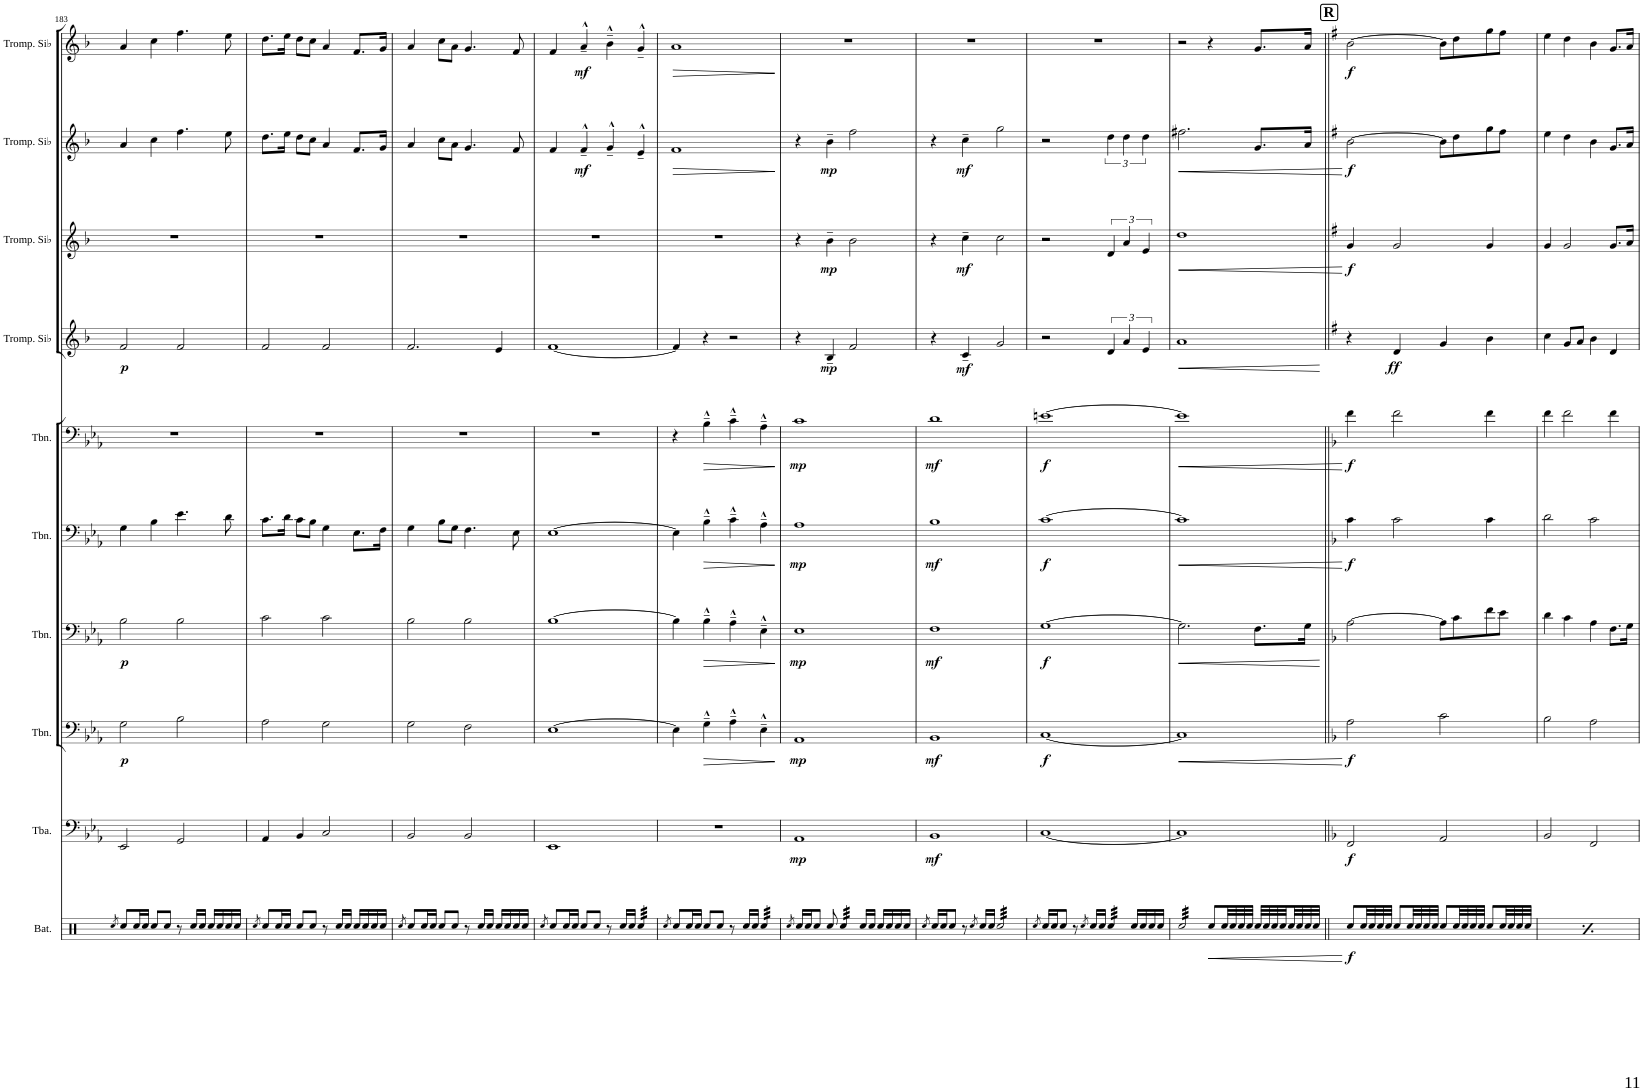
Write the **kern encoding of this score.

**kern	**dynam	**kern	**dynam	**kern	**dynam	**kern	**dynam	**kern	**dynam	**kern	**dynam	**kern	**dynam	**kern	**dynam	**kern	**dynam	**kern	**dynam
*part10	*part10	*part9	*part9	*part8	*part8	*part7	*part7	*part6	*part6	*part5	*part5	*part4	*part4	*part3	*part3	*part2	*part2	*part1	*part1
*staff10	*staff10	*staff9	*staff9	*staff8	*staff8	*staff7	*staff7	*staff6	*staff6	*staff5	*staff5	*staff4	*staff4	*staff3	*staff3	*staff2	*staff2	*staff1	*staff1
*I"Batterie	*	*I"Tuba	*	*I"Trombone	*	*I"Trombone	*	*I"Trombone	*	*I"Trombone	*	*I"Trompette en Sib	*	*I"Trompette en Sib	*	*I"Trompette en Sib	*	*I"Trompette en Sib	*
*I'Bat.	*	*I'Tba.	*	*I'Tbn.	*	*I'Tbn.	*	*I'Tbn.	*	*I'Tbn.	*	*I'Tromp. Sib	*	*I'Tromp. Sib	*	*I'Tromp. Sib	*	*I'Tromp. Sib	*
!!LO:PB:g=z
*clefX	*	*clefF4	*	*clefF4	*	*clefF4	*	*clefF4	*	*clefF4	*	*clefG2	*	*clefG2	*	*clefG2	*	*clefG2	*
*	*	*	*	*	*	*	*	*	*	*	*	*Trd1c2	*	*Trd1c2	*	*Trd1c2	*	*Trd1c2	*
*k[]	*	*k[b-e-a-]	*	*k[b-e-a-]	*	*k[b-e-a-]	*	*k[b-e-a-]	*	*k[b-e-a-]	*	*k[b-]	*	*k[b-]	*	*k[b-]	*	*k[b-]	*
*M4/4	*	*M4/4	*	*M4/4	*	*M4/4	*	*M4/4	*	*M4/4	*	*M4/4	*	*M4/4	*	*M4/4	*	*M4/4	*
=183	=183	=183	=183	=183	=183	=183	=183	=183	=183	=183	=183	=183	=183	=183	=183	=183	=183	=183	=183
8qRcc/	.	.	.	.	.	.	.	.	.	.	.	.	.	.	.	.	.	.	.
!	!	!	!	!	!LO:DY:b	!	!LO:DY:b	!	!	!	!	!	!LO:DY:b	!	!	!	!	!	!
8Rcc/L	.	2EE-/	.	2G\	p	2B-\	p	4G\	.	1r	.	2f/	p	1r	.	4a/	.	4a/	.
16Rcc/L	.	.	.	.	.	.	.	.	.	.	.	.	.	.	.	.	.	.	.
16Rcc/JJ	.	.	.	.	.	.	.	.	.	.	.	.	.	.	.	.	.	.	.
8Rcc/L	.	.	.	.	.	.	.	4B-\	.	.	.	.	.	.	.	4cc\	.	4cc\	.
8Rcc/J	.	.	.	.	.	.	.	.	.	.	.	.	.	.	.	.	.	.	.
8r	.	2GG/	.	2B-\	.	2B-\	.	4.e-\	.	.	.	2f/	.	.	.	4.ff\	.	4.ff\	.
16Rcc/LL	.	.	.	.	.	.	.	.	.	.	.	.	.	.	.	.	.	.	.
16Rcc/JJ	.	.	.	.	.	.	.	.	.	.	.	.	.	.	.	.	.	.	.
16Rcc/LL	.	.	.	.	.	.	.	.	.	.	.	.	.	.	.	.	.	.	.
16Rcc/	.	.	.	.	.	.	.	.	.	.	.	.	.	.	.	.	.	.	.
16Rcc/	.	.	.	.	.	.	.	8d\	.	.	.	.	.	.	.	8ee\	.	8ee\	.
16Rcc/JJ	.	.	.	.	.	.	.	.	.	.	.	.	.	.	.	.	.	.	.
=184	=184	=184	=184	=184	=184	=184	=184	=184	=184	=184	=184	=184	=184	=184	=184	=184	=184	=184	=184
8qRcc/	.	.	.	.	.	.	.	.	.	.	.	.	.	.	.	.	.	.	.
8Rcc/L	.	4AA-/	.	2A-\	.	2c\	.	8.c\L	.	1r	.	2f/	.	1r	.	8.dd\L	.	8.dd\L	.
16Rcc/L	.	.	.	.	.	.	.	.	.	.	.	.	.	.	.	.	.	.	.
16Rcc/JJ	.	.	.	.	.	.	.	16d\Jk	.	.	.	.	.	.	.	16ee\Jk	.	16ee\Jk	.
8Rcc/L	.	4BB-/	.	.	.	.	.	8c\L	.	.	.	.	.	.	.	8dd\L	.	8dd\L	.
8Rcc/J	.	.	.	.	.	.	.	8B-\J	.	.	.	.	.	.	.	8cc\J	.	8cc\J	.
8r	.	2C/	.	2G\	.	2c\	.	4G\	.	.	.	2f/	.	.	.	4a/	.	4a/	.
16Rcc/LL	.	.	.	.	.	.	.	.	.	.	.	.	.	.	.	.	.	.	.
16Rcc/JJ	.	.	.	.	.	.	.	.	.	.	.	.	.	.	.	.	.	.	.
16Rcc/LL	.	.	.	.	.	.	.	8.E-\L	.	.	.	.	.	.	.	8.f/L	.	8.f/L	.
16Rcc/	.	.	.	.	.	.	.	.	.	.	.	.	.	.	.	.	.	.	.
16Rcc/	.	.	.	.	.	.	.	.	.	.	.	.	.	.	.	.	.	.	.
16Rcc/JJ	.	.	.	.	.	.	.	16F\Jk	.	.	.	.	.	.	.	16g/Jk	.	16g/Jk	.
=185	=185	=185	=185	=185	=185	=185	=185	=185	=185	=185	=185	=185	=185	=185	=185	=185	=185	=185	=185
8qRcc/	.	.	.	.	.	.	.	.	.	.	.	.	.	.	.	.	.	.	.
8Rcc/L	.	2BB-/	.	2G\	.	2B-\	.	4G\	.	1r	.	2.f/	.	1r	.	4a/	.	4a/	.
16Rcc/L	.	.	.	.	.	.	.	.	.	.	.	.	.	.	.	.	.	.	.
16Rcc/JJ	.	.	.	.	.	.	.	.	.	.	.	.	.	.	.	.	.	.	.
8Rcc/L	.	.	.	.	.	.	.	8B-\L	.	.	.	.	.	.	.	8cc\L	.	8cc\L	.
8Rcc/J	.	.	.	.	.	.	.	8G\J	.	.	.	.	.	.	.	8a\J	.	8a\J	.
8r	.	2BB-/	.	2F\	.	2B-\	.	4.F\	.	.	.	.	.	.	.	4.g/	.	4.g/	.
16Rcc/LL	.	.	.	.	.	.	.	.	.	.	.	.	.	.	.	.	.	.	.
16Rcc/JJ	.	.	.	.	.	.	.	.	.	.	.	.	.	.	.	.	.	.	.
16Rcc/LL	.	.	.	.	.	.	.	.	.	.	.	4e/	.	.	.	.	.	.	.
16Rcc/	.	.	.	.	.	.	.	.	.	.	.	.	.	.	.	.	.	.	.
16Rcc/	.	.	.	.	.	.	.	8E-\	.	.	.	.	.	.	.	8f/	.	8f/	.
16Rcc/JJ	.	.	.	.	.	.	.	.	.	.	.	.	.	.	.	.	.	.	.
=186	=186	=186	=186	=186	=186	=186	=186	=186	=186	=186	=186	=186	=186	=186	=186	=186	=186	=186	=186
8qRcc/	.	.	.	.	.	.	.	.	.	.	.	.	.	.	.	.	.	.	.
8Rcc/L	.	1EE-	.	[1E-	.	[1B-	.	[1E-	.	1r	.	[1f	.	1r	.	4f/	.	4f/	.
16Rcc/L	.	.	.	.	.	.	.	.	.	.	.	.	.	.	.	.	.	.	.
16Rcc/JJ	.	.	.	.	.	.	.	.	.	.	.	.	.	.	.	.	.	.	.
!	!	!	!	!	!	!	!	!	!	!	!	!	!	!	!	!	!LO:DY:b	!	!LO:DY:b
8Rcc/L	.	.	.	.	.	.	.	.	.	.	.	.	.	.	.	4f~^^/	mf	4a~^^/	mf
8Rcc/J	.	.	.	.	.	.	.	.	.	.	.	.	.	.	.	.	.	.	.
8r	.	.	.	.	.	.	.	.	.	.	.	.	.	.	.	4g~^^/	.	4b-~^^\	.
16Rcc/LL	.	.	.	.	.	.	.	.	.	.	.	.	.	.	.	.	.	.	.
16Rcc/JJ	.	.	.	.	.	.	.	.	.	.	.	.	.	.	.	.	.	.	.
*tremolo	*	*	*	*	*	*	*	*	*	*	*	*	*	*	*	*	*	*	*
32Rcc/LLL	.	.	.	.	.	.	.	.	.	.	.	.	.	.	.	4e~^^/	.	4g~^^/	.
32Rcc/	.	.	.	.	.	.	.	.	.	.	.	.	.	.	.	.	.	.	.
32Rcc/	.	.	.	.	.	.	.	.	.	.	.	.	.	.	.	.	.	.	.
32Rcc/	.	.	.	.	.	.	.	.	.	.	.	.	.	.	.	.	.	.	.
32Rcc/	.	.	.	.	.	.	.	.	.	.	.	.	.	.	.	.	.	.	.
32Rcc/	.	.	.	.	.	.	.	.	.	.	.	.	.	.	.	.	.	.	.
32Rcc/	.	.	.	.	.	.	.	.	.	.	.	.	.	.	.	.	.	.	.
32Rcc/JJJ	.	.	.	.	.	.	.	.	.	.	.	.	.	.	.	.	.	.	.
*Xtremolo	*	*	*	*	*	*	*	*	*	*	*	*	*	*	*	*	*	*	*
=187	=187	=187	=187	=187	=187	=187	=187	=187	=187	=187	=187	=187	=187	=187	=187	=187	=187	=187	=187
8qRcc/	.	.	.	.	.	.	.	.	.	.	.	.	.	.	.	.	.	.	.
!	!	!	!	!	!	!	!	!	!	!	!	!	!	!	!	!	!LO:HP:b	!	!LO:HP:b
8Rcc/L	.	1r	.	4E-\]	.	4B-\]	.	4E-\]	.	4r	.	4f/]	.	1r	.	1f	>	1a	>
16Rcc/L	.	.	.	.	.	.	.	.	.	.	.	.	.	.	.	.	.	.	.
16Rcc/JJ	.	.	.	.	.	.	.	.	.	.	.	.	.	.	.	.	.	.	.
!	!	!	!	!	!LO:HP:b	!	!LO:HP:b	!	!LO:HP:b	!	!LO:HP:b	!	!	!	!	!	!	!	!
8Rcc/L	.	.	.	4G~^^\	>	4B-~^^\	>	4B-~^^\	>	4B-~^^\	>	4r	.	.	.	.	.	.	.
8Rcc/J	.	.	.	.	.	.	.	.	.	.	.	.	.	.	.	.	.	.	.
8r	.	.	.	4A-~^^\	.	4A-~^^\	.	4c~^^\	.	4c~^^\	.	2r	.	.	.	.	.	.	.
16Rcc/LL	.	.	.	.	.	.	.	.	.	.	.	.	.	.	.	.	.	.	.
16Rcc/JJ	.	.	.	.	.	.	.	.	.	.	.	.	.	.	.	.	.	.	.
*tremolo	*	*	*	*	*	*	*	*	*	*	*	*	*	*	*	*	*	*	*
32Rcc/LLL	.	.	.	4E-~^^\	.	4E-~^^\	.	4A-~^^\	.	4A-~^^\	.	.	.	.	.	.	.	.	.
32Rcc/	.	.	.	.	.	.	.	.	.	.	.	.	.	.	.	.	.	.	.
32Rcc/	.	.	.	.	.	.	.	.	.	.	.	.	.	.	.	.	.	.	.
32Rcc/	.	.	.	.	.	.	.	.	.	.	.	.	.	.	.	.	.	.	.
32Rcc/	.	.	.	.	.	.	.	.	.	.	.	.	.	.	.	.	.	.	.
32Rcc/	.	.	.	.	.	.	.	.	.	.	.	.	.	.	.	.	.	.	.
32Rcc/	.	.	.	.	.	.	.	.	.	.	.	.	.	.	.	.	.	.	.
32Rcc/JJJ	.	.	.	.	.	.	.	.	.	.	.	.	.	.	.	.	.	.	.
*Xtremolo	*	*	*	*	*	*	*	*	*	*	*	*	*	*	*	*	*	*	*
.	.	.	.	.	]	.	]	.	]	.	]	.	.	.	.	.	]	.	]
=188	=188	=188	=188	=188	=188	=188	=188	=188	=188	=188	=188	=188	=188	=188	=188	=188	=188	=188	=188
8qRcc/	.	.	.	.	.	.	.	.	.	.	.	.	.	.	.	.	.	.	.
!	!	!	!LO:DY:b	!	!LO:DY:b	!	!LO:DY:b	!	!LO:DY:b	!	!LO:DY:b	!	!	!	!	!	!	!	!
16Rcc/LL	.	1AA-	mp	1AA-	mp	1E-	mp	1A-	mp	1c	mp	4r	.	4r	.	4r	.	1r	.
16Rcc/J	.	.	.	.	.	.	.	.	.	.	.	.	.	.	.	.	.	.	.
8Rcc/J	.	.	.	.	.	.	.	.	.	.	.	.	.	.	.	.	.	.	.
!	!	!	!	!	!	!	!	!	!	!	!	!	!LO:DY:b	!	!LO:DY:b	!	!LO:DY:b	!	!
8Rcc/	.	.	.	.	.	.	.	.	.	.	.	4B-~/	mp	4b-~\	mp	4b-~\	mp	.	.
*tremolo	*	*	*	*	*	*	*	*	*	*	*	*	*	*	*	*	*	*	*
32Rcc/LLL	.	.	.	.	.	.	.	.	.	.	.	.	.	.	.	.	.	.	.
32Rcc/	.	.	.	.	.	.	.	.	.	.	.	.	.	.	.	.	.	.	.
32Rcc/	.	.	.	.	.	.	.	.	.	.	.	.	.	.	.	.	.	.	.
32Rcc/	.	.	.	.	.	.	.	.	.	.	.	.	.	.	.	.	.	.	.
32Rcc/	.	.	.	.	.	.	.	.	.	.	.	2f/	.	2b-\	.	2ff\	.	.	.
32Rcc/	.	.	.	.	.	.	.	.	.	.	.	.	.	.	.	.	.	.	.
32Rcc/	.	.	.	.	.	.	.	.	.	.	.	.	.	.	.	.	.	.	.
32Rcc/JJJ	.	.	.	.	.	.	.	.	.	.	.	.	.	.	.	.	.	.	.
*Xtremolo	*	*	*	*	*	*	*	*	*	*	*	*	*	*	*	*	*	*	*
16Rcc/LL	.	.	.	.	.	.	.	.	.	.	.	.	.	.	.	.	.	.	.
16Rcc/JJ	.	.	.	.	.	.	.	.	.	.	.	.	.	.	.	.	.	.	.
16Rcc/LL	.	.	.	.	.	.	.	.	.	.	.	.	.	.	.	.	.	.	.
16Rcc/	.	.	.	.	.	.	.	.	.	.	.	.	.	.	.	.	.	.	.
16Rcc/	.	.	.	.	.	.	.	.	.	.	.	.	.	.	.	.	.	.	.
16Rcc/JJ	.	.	.	.	.	.	.	.	.	.	.	.	.	.	.	.	.	.	.
=189	=189	=189	=189	=189	=189	=189	=189	=189	=189	=189	=189	=189	=189	=189	=189	=189	=189	=189	=189
8qRcc/	.	.	.	.	.	.	.	.	.	.	.	.	.	.	.	.	.	.	.
!	!	!	!LO:DY:b	!	!LO:DY:b	!	!LO:DY:b	!	!LO:DY:b	!	!LO:DY:b	!	!	!	!	!	!	!	!
16Rcc/LL	.	1BB-	mf	1BB-	mf	1F	mf	1B-	mf	1d	mf	4r	.	4r	.	4r	.	1r	.
16Rcc/J	.	.	.	.	.	.	.	.	.	.	.	.	.	.	.	.	.	.	.
8Rcc/J	.	.	.	.	.	.	.	.	.	.	.	.	.	.	.	.	.	.	.
!	!	!	!	!	!	!	!	!	!	!	!	!	!LO:DY:b	!	!LO:DY:b	!	!LO:DY:b	!	!
8r	.	.	.	.	.	.	.	.	.	.	.	4c~/	mf	4cc~\	mf	4cc~\	mf	.	.
8qRcc/	.	.	.	.	.	.	.	.	.	.	.	.	.	.	.	.	.	.	.
16Rcc/LL	.	.	.	.	.	.	.	.	.	.	.	.	.	.	.	.	.	.	.
16Rcc/JJ	.	.	.	.	.	.	.	.	.	.	.	.	.	.	.	.	.	.	.
*tremolo	*	*	*	*	*	*	*	*	*	*	*	*	*	*	*	*	*	*	*
32Rcc/LLL	.	.	.	.	.	.	.	.	.	.	.	2g/	.	2cc\	.	2gg\	.	.	.
32Rcc/	.	.	.	.	.	.	.	.	.	.	.	.	.	.	.	.	.	.	.
32Rcc/	.	.	.	.	.	.	.	.	.	.	.	.	.	.	.	.	.	.	.
32Rcc/	.	.	.	.	.	.	.	.	.	.	.	.	.	.	.	.	.	.	.
32Rcc/	.	.	.	.	.	.	.	.	.	.	.	.	.	.	.	.	.	.	.
32Rcc/	.	.	.	.	.	.	.	.	.	.	.	.	.	.	.	.	.	.	.
32Rcc/	.	.	.	.	.	.	.	.	.	.	.	.	.	.	.	.	.	.	.
32Rcc/	.	.	.	.	.	.	.	.	.	.	.	.	.	.	.	.	.	.	.
32Rcc/	.	.	.	.	.	.	.	.	.	.	.	.	.	.	.	.	.	.	.
32Rcc/	.	.	.	.	.	.	.	.	.	.	.	.	.	.	.	.	.	.	.
32Rcc/	.	.	.	.	.	.	.	.	.	.	.	.	.	.	.	.	.	.	.
32Rcc/	.	.	.	.	.	.	.	.	.	.	.	.	.	.	.	.	.	.	.
32Rcc/	.	.	.	.	.	.	.	.	.	.	.	.	.	.	.	.	.	.	.
32Rcc/	.	.	.	.	.	.	.	.	.	.	.	.	.	.	.	.	.	.	.
32Rcc/	.	.	.	.	.	.	.	.	.	.	.	.	.	.	.	.	.	.	.
32Rcc/JJJ	.	.	.	.	.	.	.	.	.	.	.	.	.	.	.	.	.	.	.
*Xtremolo	*	*	*	*	*	*	*	*	*	*	*	*	*	*	*	*	*	*	*
=190	=190	=190	=190	=190	=190	=190	=190	=190	=190	=190	=190	=190	=190	=190	=190	=190	=190	=190	=190
8qRcc/	.	.	.	.	.	.	.	.	.	.	.	.	.	.	.	.	.	.	.
!	!	!	!	!	!LO:DY:b	!	!LO:DY:b	!	!LO:DY:b	!	!LO:DY:b	!	!	!	!	!	!	!	!
16Rcc/LL	.	[1C	.	[1C	f	[1G	f	[1c	f	[1en	f	2r	.	2r	.	2r	.	1r	.
16Rcc/J	.	.	.	.	.	.	.	.	.	.	.	.	.	.	.	.	.	.	.
8Rcc/J	.	.	.	.	.	.	.	.	.	.	.	.	.	.	.	.	.	.	.
8r	.	.	.	.	.	.	.	.	.	.	.	.	.	.	.	.	.	.	.
8qRcc/	.	.	.	.	.	.	.	.	.	.	.	.	.	.	.	.	.	.	.
16Rcc/LL	.	.	.	.	.	.	.	.	.	.	.	.	.	.	.	.	.	.	.
16Rcc/JJ	.	.	.	.	.	.	.	.	.	.	.	.	.	.	.	.	.	.	.
*tremolo	*	*	*	*	*	*	*	*	*	*	*	*	*	*	*	*	*	*	*
32Rcc/LLL	.	.	.	.	.	.	.	.	.	.	.	6d/	.	6d/	.	6dd\	.	.	.
32Rcc/	.	.	.	.	.	.	.	.	.	.	.	.	.	.	.	.	.	.	.
32Rcc/	.	.	.	.	.	.	.	.	.	.	.	.	.	.	.	.	.	.	.
32Rcc/	.	.	.	.	.	.	.	.	.	.	.	.	.	.	.	.	.	.	.
32Rcc/	.	.	.	.	.	.	.	.	.	.	.	.	.	.	.	.	.	.	.
32Rcc/	.	.	.	.	.	.	.	.	.	.	.	.	.	.	.	.	.	.	.
.	.	.	.	.	.	.	.	.	.	.	.	6a/	.	6a/	.	6dd\	.	.	.
32Rcc/	.	.	.	.	.	.	.	.	.	.	.	.	.	.	.	.	.	.	.
32Rcc/JJJ	.	.	.	.	.	.	.	.	.	.	.	.	.	.	.	.	.	.	.
*Xtremolo	*	*	*	*	*	*	*	*	*	*	*	*	*	*	*	*	*	*	*
16Rcc/LL	.	.	.	.	.	.	.	.	.	.	.	.	.	.	.	.	.	.	.
16Rcc/	.	.	.	.	.	.	.	.	.	.	.	.	.	.	.	.	.	.	.
.	.	.	.	.	.	.	.	.	.	.	.	6e/	.	6e/	.	6dd\	.	.	.
16Rcc/	.	.	.	.	.	.	.	.	.	.	.	.	.	.	.	.	.	.	.
16Rcc/JJ	.	.	.	.	.	.	.	.	.	.	.	.	.	.	.	.	.	.	.
=191	=191	=191	=191	=191	=191	=191	=191	=191	=191	=191	=191	=191	=191	=191	=191	=191	=191	=191	=191
!	!	!	!	!	!LO:HP:b	!	!LO:HP:b	!	!LO:HP:b	!	!LO:HP:b	!	!LO:HP:b	!	!LO:HP:b	!	!LO:HP:b	!	!
*tremolo	*	*	*	*	*	*	*	*	*	*	*	*	*	*	*	*	*	*	*
32Rcc/LLL	.	1C]	.	1C]	<	2.G\]	<	1c]	<	1e]	<	1a	<	1dd	<	2.ff#X\	<	2r	.
32Rcc/	.	.	.	.	.	.	.	.	.	.	.	.	.	.	.	.	.	.	.
32Rcc/	.	.	.	.	.	.	.	.	.	.	.	.	.	.	.	.	.	.	.
32Rcc/	.	.	.	.	.	.	.	.	.	.	.	.	.	.	.	.	.	.	.
32Rcc/	.	.	.	.	.	.	.	.	.	.	.	.	.	.	.	.	.	.	.
32Rcc/	.	.	.	.	.	.	.	.	.	.	.	.	.	.	.	.	.	.	.
32Rcc/	.	.	.	.	.	.	.	.	.	.	.	.	.	.	.	.	.	.	.
32Rcc/	.	.	.	.	.	.	.	.	.	.	.	.	.	.	.	.	.	.	.
32Rcc/	.	.	.	.	.	.	.	.	.	.	.	.	.	.	.	.	.	.	.
32Rcc/	.	.	.	.	.	.	.	.	.	.	.	.	.	.	.	.	.	.	.
32Rcc/	.	.	.	.	.	.	.	.	.	.	.	.	.	.	.	.	.	.	.
32Rcc/	.	.	.	.	.	.	.	.	.	.	.	.	.	.	.	.	.	.	.
32Rcc/	.	.	.	.	.	.	.	.	.	.	.	.	.	.	.	.	.	.	.
32Rcc/	.	.	.	.	.	.	.	.	.	.	.	.	.	.	.	.	.	.	.
32Rcc/	.	.	.	.	.	.	.	.	.	.	.	.	.	.	.	.	.	.	.
32Rcc/JJJ	.	.	.	.	.	.	.	.	.	.	.	.	.	.	.	.	.	.	.
*Xtremolo	*	*	*	*	*	*	*	*	*	*	*	*	*	*	*	*	*	*	*
!	!LO:HP:b	!	!	!	!	!	!	!	!	!	!	!	!	!	!	!	!	!	!
8Rcc/L	<	.	.	.	.	.	.	.	.	.	.	.	.	.	.	.	.	4r	.
32Rcc/LL	.	.	.	.	.	.	.	.	.	.	.	.	.	.	.	.	.	.	.
32Rcc/	.	.	.	.	.	.	.	.	.	.	.	.	.	.	.	.	.	.	.
32Rcc/	.	.	.	.	.	.	.	.	.	.	.	.	.	.	.	.	.	.	.
32Rcc/JJJ	.	.	.	.	.	.	.	.	.	.	.	.	.	.	.	.	.	.	.
32Rcc/LLL	.	.	.	.	.	8.F\L	.	.	.	.	.	.	.	.	.	8.g/L	.	8.g/L	.
32Rcc/	.	.	.	.	.	.	.	.	.	.	.	.	.	.	.	.	.	.	.
32Rcc/	.	.	.	.	.	.	.	.	.	.	.	.	.	.	.	.	.	.	.
32Rcc/	.	.	.	.	.	.	.	.	.	.	.	.	.	.	.	.	.	.	.
32Rcc/	.	.	.	.	.	.	.	.	.	.	.	.	.	.	.	.	.	.	.
32Rcc/	.	.	.	.	.	.	.	.	.	.	.	.	.	.	.	.	.	.	.
32Rcc/	.	.	.	.	.	16G\Jk	.	.	.	.	.	.	.	.	.	16a/Jk	.	16a/Jk	.
32Rcc/JJJ	.	.	.	.	.	.	.	.	.	.	.	.	.	.	.	.	.	.	.
.	[	.	.	.	[	.	[	.	[	.	[	.	[	.	[	.	[	.	.
!!LO:REH:place=s1:a:B:cj:fs=14:t=R
=192||	=192||	=192||	=192||	=192||	=192||	=192||	=192||	=192||	=192||	=192||	=192||	=192||	=192||	=192||	=192||	=192||	=192||	=192||	=192||
*	*	*k[b-]	*	*k[b-]	*	*k[b-]	*	*k[b-]	*	*k[b-]	*	*k[f#]	*	*k[f#]	*	*k[f#]	*	*k[f#]	*
!	!LO:DY:b	!	!LO:DY:b	!	!LO:DY:b	!	!	!	!LO:DY:b	!	!LO:DY:b	!	!	!	!LO:DY:b	!	!LO:DY:b	!	!LO:DY:b
8Rcc/L	f	2FF/	f	2A\	f	[2A\	.	4c\	f	4f\	f	4r	.	4g/	f	[2b\	f	[2b\	f
32Rcc/LL	.	.	.	.	.	.	.	.	.	.	.	.	.	.	.	.	.	.	.
32Rcc/	.	.	.	.	.	.	.	.	.	.	.	.	.	.	.	.	.	.	.
32Rcc/	.	.	.	.	.	.	.	.	.	.	.	.	.	.	.	.	.	.	.
32Rcc/JJJ	.	.	.	.	.	.	.	.	.	.	.	.	.	.	.	.	.	.	.
!	!	!	!	!	!	!	!	!	!	!	!	!	!LO:DY:b	!	!	!	!	!	!
8Rcc/L	.	.	.	.	.	.	.	2c\	.	2f\	.	4d/	ff	2g/	.	.	.	.	.
32Rcc/LL	.	.	.	.	.	.	.	.	.	.	.	.	.	.	.	.	.	.	.
32Rcc/	.	.	.	.	.	.	.	.	.	.	.	.	.	.	.	.	.	.	.
32Rcc/	.	.	.	.	.	.	.	.	.	.	.	.	.	.	.	.	.	.	.
32Rcc/JJJ	.	.	.	.	.	.	.	.	.	.	.	.	.	.	.	.	.	.	.
8Rcc/L	.	2AA/	.	2c\	.	8A\L]	.	.	.	.	.	4g/	.	.	.	8b\L]	.	8b\L]	.
32Rcc/LL	.	.	.	.	.	8c\	.	.	.	.	.	.	.	.	.	8dd\	.	8dd\	.
32Rcc/	.	.	.	.	.	.	.	.	.	.	.	.	.	.	.	.	.	.	.
32Rcc/	.	.	.	.	.	.	.	.	.	.	.	.	.	.	.	.	.	.	.
32Rcc/JJJ	.	.	.	.	.	.	.	.	.	.	.	.	.	.	.	.	.	.	.
8Rcc/L	.	.	.	.	.	8f\	.	4c\	.	4f\	.	4b\	.	4g/	.	8gg\	.	8gg\	.
32Rcc/LL	.	.	.	.	.	8e\J	.	.	.	.	.	.	.	.	.	8ff#\J	.	8ff#\J	.
32Rcc/	.	.	.	.	.	.	.	.	.	.	.	.	.	.	.	.	.	.	.
32Rcc/	.	.	.	.	.	.	.	.	.	.	.	.	.	.	.	.	.	.	.
32Rcc/JJJ	.	.	.	.	.	.	.	.	.	.	.	.	.	.	.	.	.	.	.
=193	=193	=193	=193	=193	=193	=193	=193	=193	=193	=193	=193	=193	=193	=193	=193	=193	=193	=193	=193
!	!LO:DY:b	!	!	!	!	!	!	!	!	!	!	!	!	!	!	!	!	!	!
8Rcc/L	f	2BB-/	.	2B-\	.	4d\	.	2d\	.	4f\	.	4cc\	.	4g/	.	4ee\	.	4ee\	.
32Rcc/LL	.	.	.	.	.	.	.	.	.	.	.	.	.	.	.	.	.	.	.
32Rcc/	.	.	.	.	.	.	.	.	.	.	.	.	.	.	.	.	.	.	.
32Rcc/	.	.	.	.	.	.	.	.	.	.	.	.	.	.	.	.	.	.	.
32Rcc/JJJ	.	.	.	.	.	.	.	.	.	.	.	.	.	.	.	.	.	.	.
8Rcc/L	.	.	.	.	.	4c\	.	.	.	2f\	.	8g/L	.	2g/	.	4dd\	.	4dd\	.
32Rcc/LL	.	.	.	.	.	.	.	.	.	.	.	8a/J	.	.	.	.	.	.	.
32Rcc/	.	.	.	.	.	.	.	.	.	.	.	.	.	.	.	.	.	.	.
32Rcc/	.	.	.	.	.	.	.	.	.	.	.	.	.	.	.	.	.	.	.
32Rcc/JJJ	.	.	.	.	.	.	.	.	.	.	.	.	.	.	.	.	.	.	.
8Rcc/L	.	2FF/	.	2A\	.	4A\	.	2c\	.	.	.	4b\	.	.	.	4b\	.	4b\	.
32Rcc/LL	.	.	.	.	.	.	.	.	.	.	.	.	.	.	.	.	.	.	.
32Rcc/	.	.	.	.	.	.	.	.	.	.	.	.	.	.	.	.	.	.	.
32Rcc/	.	.	.	.	.	.	.	.	.	.	.	.	.	.	.	.	.	.	.
32Rcc/JJJ	.	.	.	.	.	.	.	.	.	.	.	.	.	.	.	.	.	.	.
8Rcc/L	.	.	.	.	.	8.F\L	.	.	.	4f\	.	4d/	.	8.g/L	.	8.g/L	.	8.g/L	.
32Rcc/LL	.	.	.	.	.	.	.	.	.	.	.	.	.	.	.	.	.	.	.
32Rcc/	.	.	.	.	.	.	.	.	.	.	.	.	.	.	.	.	.	.	.
32Rcc/	.	.	.	.	.	16G\Jk	.	.	.	.	.	.	.	16a/Jk	.	16a/Jk	.	16a/Jk	.
32Rcc/JJJ	.	.	.	.	.	.	.	.	.	.	.	.	.	.	.	.	.	.	.
=	=	=	=	=	=	=	=	=	=	=	=	=	=	=	=	=	=	=	=
*-	*-	*-	*-	*-	*-	*-	*-	*-	*-	*-	*-	*-	*-	*-	*-	*-	*-	*-	*-
